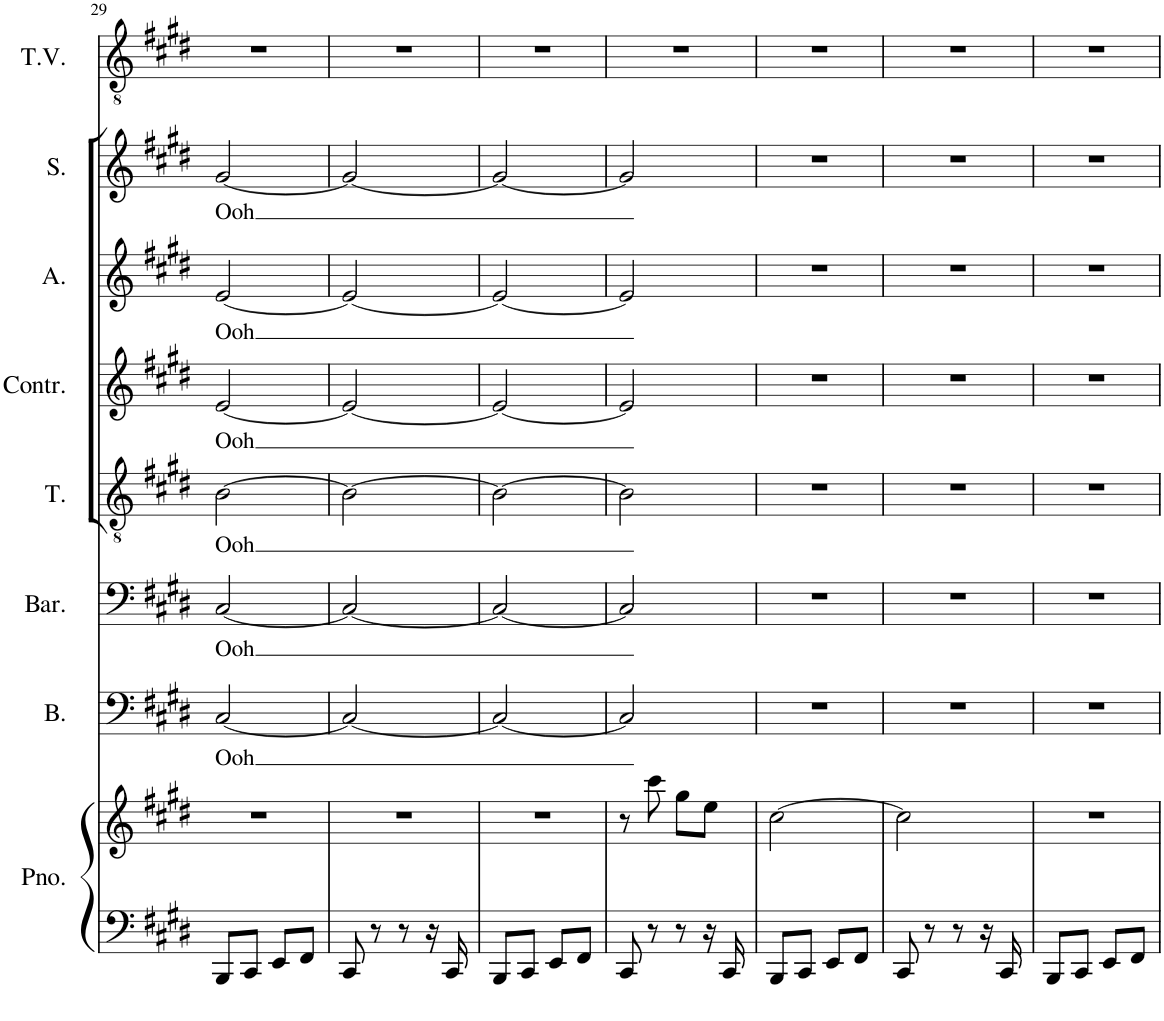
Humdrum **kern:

**kern	**kern	**kern	**text	**kern	**text	**kern	**text	**kern	**text	**kern	**text	**kern	**text	**kern
*part8	*part8	*part7	*part7	*part6	*part6	*part5	*part5	*part4	*part4	*part3	*part3	*part2	*part2	*part1
*staff9	*staff8	*staff7	*staff7	*staff6	*staff6	*staff5	*staff5	*staff4	*staff4	*staff3	*staff3	*staff2	*staff2	*staff1
*I"Piano	*	*I"Bass	*	*I"Baritone	*	*I"Tenor	*	*I"Contralto	*	*I"Alto	*	*I"Soprano	*	*I"Tenor Voice
*I'Pno.	*	*I'B.	*	*I'Bar.	*	*I'T.	*	*I'Contr.	*	*I'A.	*	*I'S.	*	*I'T.V.
!!LO:PB:g=z
*clefF4	*clefG2	*clefF4	*	*clefF4	*	*clefGv2	*	*clefG2	*	*clefG2	*	*clefG2	*	*clefGv2
*k[f#c#g#d#]	*k[f#c#g#d#]	*k[f#c#g#d#]	*	*k[f#c#g#d#]	*	*k[f#c#g#d#]	*	*k[f#c#g#d#]	*	*k[f#c#g#d#]	*	*k[f#c#g#d#]	*	*k[f#c#g#d#]
*M2/4	*M2/4	*M2/4	*	*M2/4	*	*M2/4	*	*M2/4	*	*M2/4	*	*M2/4	*	*M2/4
=29	=29	=29	=29	=29	=29	=29	=29	=29	=29	=29	=29	=29	=29	=29
!	!	!	!LO:LY:b	!	!LO:LY:b	!	!LO:LY:b	!	!LO:LY:b	!	!LO:LY:b	!	!LO:LY:b	!
8BBB/L	2r	[2C#/	Ooh	[2C#/	Ooh	[2B\	Ooh	[2e/	Ooh	[2e/	Ooh	[2g#/	Ooh	2r
8CC#/J	.	.	.	.	.	.	.	.	.	.	.	.	.	.
8EE/L	.	.	.	.	.	.	.	.	.	.	.	.	.	.
8FF#/J	.	.	.	.	.	.	.	.	.	.	.	.	.	.
=30	=30	=30	=30	=30	=30	=30	=30	=30	=30	=30	=30	=30	=30	=30
8CC#/	2r	2C#/_	.	2C#/_	.	2B\_	.	2e/_	.	2e/_	.	2g#/_	.	2r
8r	.	.	.	.	.	.	.	.	.	.	.	.	.	.
8r	.	.	.	.	.	.	.	.	.	.	.	.	.	.
16r	.	.	.	.	.	.	.	.	.	.	.	.	.	.
16CC#/	.	.	.	.	.	.	.	.	.	.	.	.	.	.
=31	=31	=31	=31	=31	=31	=31	=31	=31	=31	=31	=31	=31	=31	=31
8BBB/L	2r	2C#/_	.	2C#/_	.	2B\_	.	2e/_	.	2e/_	.	2g#/_	.	2r
8CC#/J	.	.	.	.	.	.	.	.	.	.	.	.	.	.
8EE/L	.	.	.	.	.	.	.	.	.	.	.	.	.	.
8FF#/J	.	.	.	.	.	.	.	.	.	.	.	.	.	.
=32	=32	=32	=32	=32	=32	=32	=32	=32	=32	=32	=32	=32	=32	=32
8CC#/	8r	2C#/]	.	2C#/]	.	2B\]	.	2e/]	.	2e/]	.	2g#/]	.	2r
8r	8ccc#\	.	.	.	.	.	.	.	.	.	.	.	.	.
8r	8gg#\L	.	.	.	.	.	.	.	.	.	.	.	.	.
16r	8ee\J	.	.	.	.	.	.	.	.	.	.	.	.	.
16CC#/	.	.	.	.	.	.	.	.	.	.	.	.	.	.
=33	=33	=33	=33	=33	=33	=33	=33	=33	=33	=33	=33	=33	=33	=33
8BBB/L	[2cc#\	2r	.	2r	.	2r	.	2r	.	2r	.	2r	.	2r
8CC#/J	.	.	.	.	.	.	.	.	.	.	.	.	.	.
8EE/L	.	.	.	.	.	.	.	.	.	.	.	.	.	.
8FF#/J	.	.	.	.	.	.	.	.	.	.	.	.	.	.
=34	=34	=34	=34	=34	=34	=34	=34	=34	=34	=34	=34	=34	=34	=34
8CC#/	2cc#\]	2r	.	2r	.	2r	.	2r	.	2r	.	2r	.	2r
8r	.	.	.	.	.	.	.	.	.	.	.	.	.	.
8r	.	.	.	.	.	.	.	.	.	.	.	.	.	.
16r	.	.	.	.	.	.	.	.	.	.	.	.	.	.
16CC#/	.	.	.	.	.	.	.	.	.	.	.	.	.	.
=35	=35	=35	=35	=35	=35	=35	=35	=35	=35	=35	=35	=35	=35	=35
8BBB/L	2r	2r	.	2r	.	2r	.	2r	.	2r	.	2r	.	2r
8CC#/J	.	.	.	.	.	.	.	.	.	.	.	.	.	.
8EE/L	.	.	.	.	.	.	.	.	.	.	.	.	.	.
8FF#/J	.	.	.	.	.	.	.	.	.	.	.	.	.	.
=	=	=	=	=	=	=	=	=	=	=	=	=	=	=
*-	*-	*-	*-	*-	*-	*-	*-	*-	*-	*-	*-	*-	*-	*-
